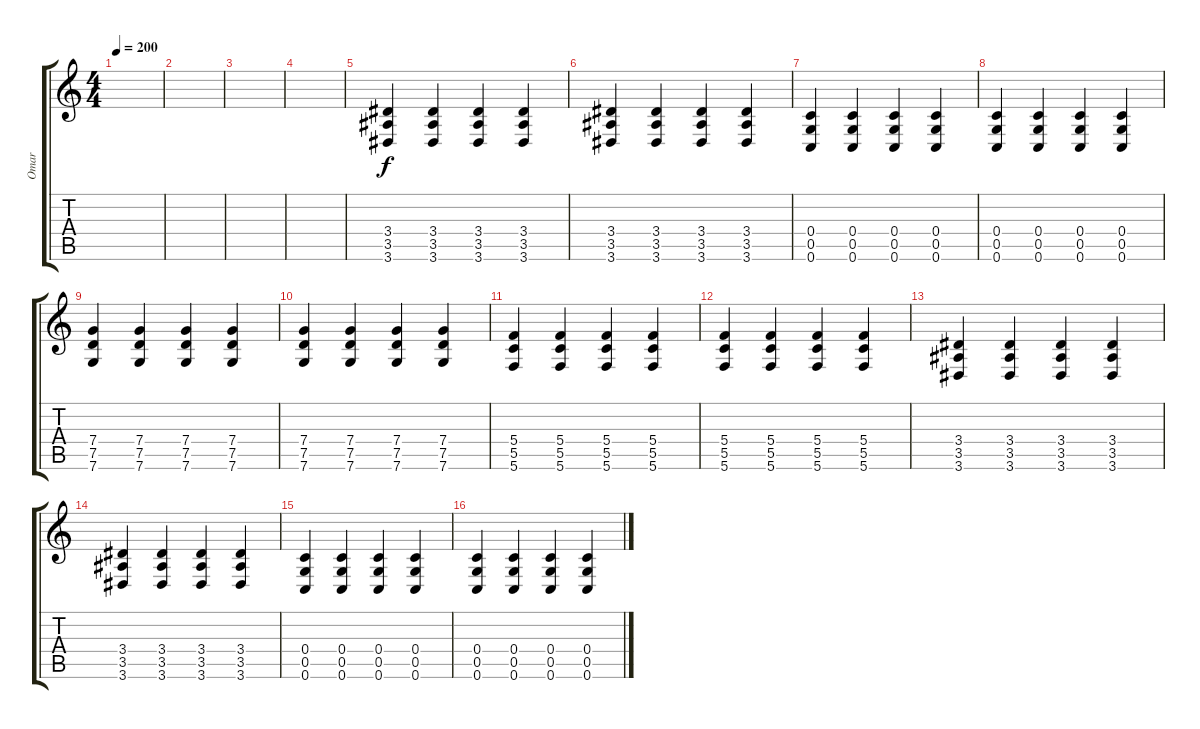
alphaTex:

\track ("Omar" "Omar") {instrument distortionguitar}
\staff {score tabs}
\tuning (D4 A3 F3 C3 G2 C2) {hide}
\ts (4 4)
\tempo 200
\clef g2
\ks c
|
|
|
|
(3.4 3.5 3.6).4{instrument distortionguitar} (3.4 3.5 3.6).4 (3.4 3.5 3.6).4 (3.4 3.5 3.6).4 |
(3.4 3.5 3.6).4 (3.4 3.5 3.6).4 (3.4 3.5 3.6).4 (3.4 3.5 3.6).4 |
(0.4 0.5 0.6).4 (0.4 0.5 0.6).4 (0.4 0.5 0.6).4 (0.4 0.5 0.6).4 |
(0.4 0.5 0.6).4 (0.4 0.5 0.6).4 (0.4 0.5 0.6).4 (0.4 0.5 0.6).4 |
(7.4 7.5 7.6).4 (7.4 7.5 7.6).4 (7.4 7.5 7.6).4 (7.4 7.5 7.6).4 |
(7.4 7.5 7.6).4 (7.4 7.5 7.6).4 (7.4 7.5 7.6).4 (7.4 7.5 7.6).4 |
(5.4 5.5 5.6).4 (5.4 5.5 5.6).4 (5.4 5.5 5.6).4 (5.4 5.5 5.6).4 |
(5.4 5.5 5.6).4 (5.4 5.5 5.6).4 (5.4 5.5 5.6).4 (5.4 5.5 5.6).4 |
(3.4 3.5 3.6).4 (3.4 3.5 3.6).4 (3.4 3.5 3.6).4 (3.4 3.5 3.6).4 |
(3.4 3.5 3.6).4 (3.4 3.5 3.6).4 (3.4 3.5 3.6).4 (3.4 3.5 3.6).4 |
(0.4 0.5 0.6).4 (0.4 0.5 0.6).4 (0.4 0.5 0.6).4 (0.4 0.5 0.6).4 |
(0.4 0.5 0.6).4 (0.4 0.5 0.6).4 (0.4 0.5 0.6).4 (0.4 0.5 0.6).4
